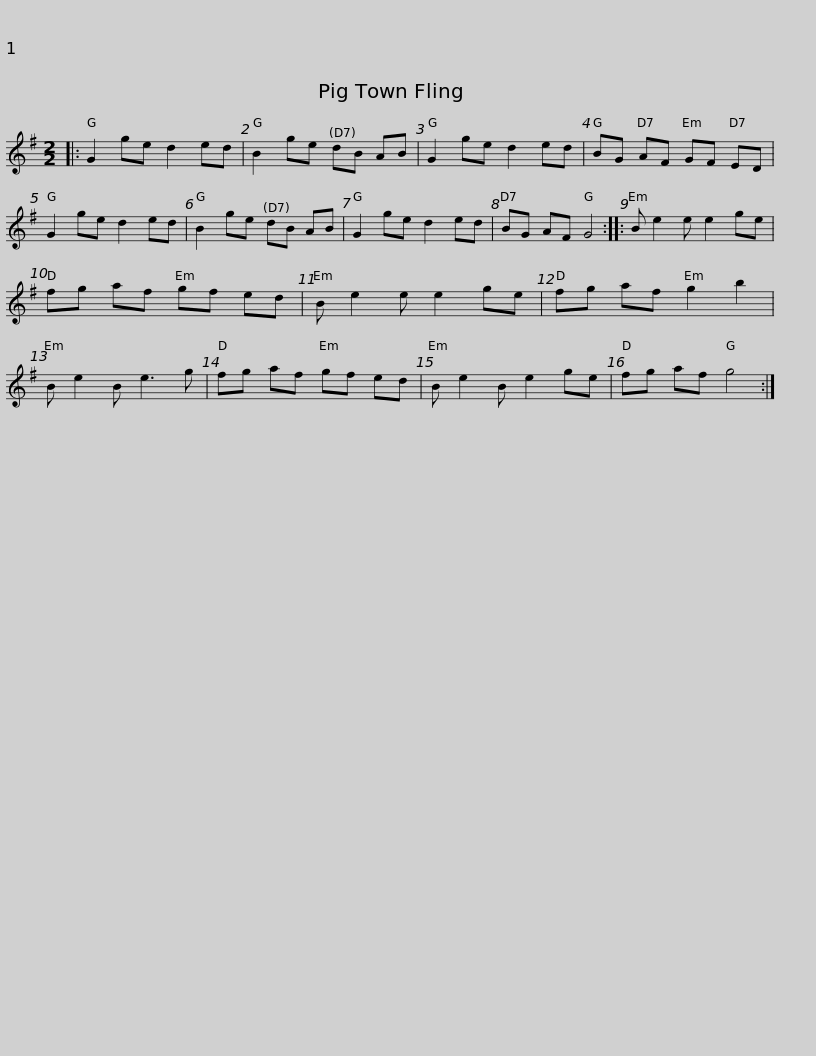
X:1
L:1/8
M:2/2
I:linebreak $
K:G
V:1 treble
V:1
|: G2 ge d2 ed | B2 ge dB AB | G2 ge d2 ed | BG AF GF ED | G2 ge d2 ed | %5
 B2 ge dB AB |$ G2 ge d2 ed | BG AF G4 :: B e2 e e2 ge | fg af gf ed | %10
 B e2 e e2 ge | fg af g2 b2 | B e2 B e3 g |$ fg af gf ed | B e2 B e2 ge | %15
 fg af g4 :| %16
